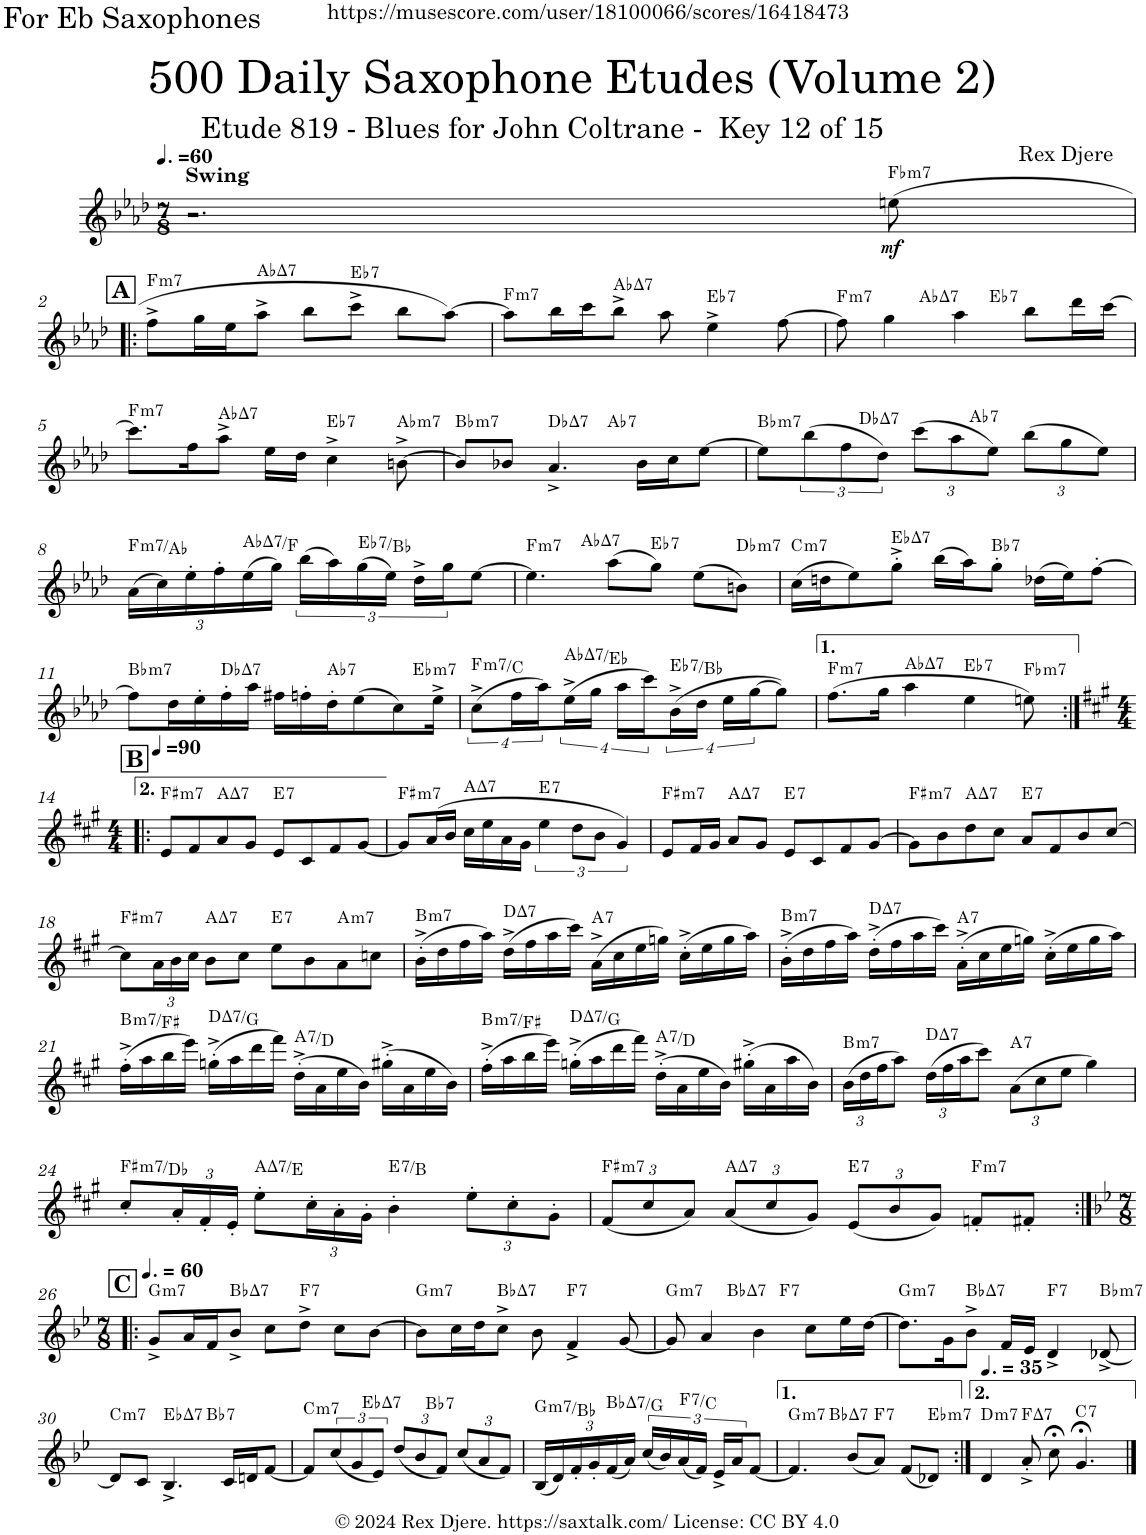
**kern	**dynam	**harte
*part1	*part1	*part1
*staff1	*staff1	*
*I"Alto Saxophone	*	*
*I'A. Sax.	*	*
*clefG2	*	*
*Trd5c9	*	*
*k[b-e-a-d-]	*	*
*M7/8	*	*
*MM90	*	*
=1	=1	=1
!LO:TX:a:B:t=Swing	!	!
2.r	.	.
!	!LO:DY:b	!LO:H:kt=m7
(8een\	mf	Fb:min7
!!LO:LB:g=z
!!LO:REH:place=s1:a:B:cj:fs=14:t=A
=2!|:	=2!|:	=2!|:
!	!	!LO:H:kt=m7
8ff^\L	.	F:min7
16gg\L	.	.
16ee-\J	.	.
!	!	!LO:H:kt=7
8aa-^\J	.	Ab:maj7
8bb-\L	.	.
!	!	!LO:H:kt=7
8ccc^\J	.	Eb:7
8bb-\L	.	.
[8aa-\J)	.	.
=3	=3	=3
!	!	!LO:H:kt=m7
8aa-\L]	.	F:min7
16bb-\L	.	.
16ccc\J	.	.
!	!	!LO:H:kt=7
8bb-^\J	.	Ab:maj7
8aa-\	.	.
!	!	!LO:H:kt=7
4ee-^\	.	Eb:7
[8ff\	.	.
=4	=4	=4
!	!	!LO:H:kt=m7
*^	*	*
*	*^	*	*
8ff\]	4ryy	2ryy	.	F:min7
4gg\	.	.	.	.
!	!	!	!	!LO:H:kt=7
.	2ryy	.	.	Ab:maj7
4aa-\	.	.	.	.
!	!	!	!	!LO:H:kt=7
.	.	4.ryy	.	Eb:7
8bb-\L	.	.	.	.
16ddd-\L	8ryy	.	.	.
[16ccc\JJ	.	.	.	.
!!LO:LB:g=z	!!	!!
=5	=5	=5	=5	=5
!	!	!	!	!LO:H:kt=m7
*v	*v	*v	*	*
8.ccc\L]	.	F:min7
16ff\K	.	.
!	!	!LO:H:kt=7
8aa-^\J	.	Ab:maj7
16ee-\LL	.	.
16dd-\JJ	.	.
!	!	!LO:H:kt=7
4cc^\	.	Eb:7
!	!	!LO:H:kt=m7
[8bn^\	.	Ab:min7
=6	=6	=6
!	!	!LO:H:kt=m7
*^	*	*
8b/L]	2ryy	.	Bb:min7
8b-X/J	.	.	.
!	!	!	!LO:H:kt=7
4.a-^/	.	.	Db:maj7
!	!	!	!LO:H:kt=7
.	4.ryy	.	Ab:7
16b-\LL	.	.	.
16cc\J	.	.	.
[8ee-\J	.	.	.
=7	=7	=7	=7
!	!	!	!LO:H:kt=m7
*	*^	*	*
8ee-\L]	4ryy	2ryy	.	Bb:min7
(12bb-\	.	.	.	.
12ff\	.	.	.	.
!	!	!	!	!LO:H:kt=7
.	2ryy	.	.	Db:maj7
12dd-\J)	.	.	.	.
*Xbrackettup	*	*	*	*
(12ccc\L	.	.	.	.
12aa-\	.	.	.	.
!	!	!	!	!LO:H:kt=7
.	.	4.ryy	.	Ab:7
12ee-\J)	.	.	.	.
(12bb-\L	.	.	.	.
12gg\	.	.	.	.
.	8ryy	.	.	.
12ee-\J)	.	.	.	.
!!LO:LB:g=z	!!	!!
=8	=8	=8	=8	=8
!	!	!	!	!LO:H:kt=m7
*v	*v	*v	*	*
(16a-\LL	.	F:min7/b3
16cc\)	.	.
16ee-'\	.	.
16ff'\	.	.
!	!	!LO:H:kt=7
(16ee-\	.	Ab:maj7/6
16gg\JJ)	.	.
(16bb-\LL	.	.
16aa-\)	.	.
!	!	!LO:H:kt=7
(16gg\	.	Eb:7/5
16ee-\JJ)	.	.
16dd-^\LL	.	.
16gg\J	.	.
[8ee-\J	.	.
=9	=9	=9
!	!	!LO:H:kt=m7
*^	*	*
4.ee-\]	4ryy	.	F:min7
!	!	!	!LO:H:kt=7
.	2ryy	.	Ab:maj7
(8aa-\L	.	.	.
!	!	!	!LO:H:kt=7
8gg\J)	.	.	Eb:7
(8ee-\L	.	.	.
!	!	!	!LO:H:kt=m7
8bn\J)	8ryy	.	Db:min7
=10	=10	=10	=10
!	!	!	!LO:H:kt=m7
*v	*v	*	*
(16cc\LL	.	C:min7
16ddn\J	.	.
8ee-\)	.	.
!	!	!LO:H:kt=7
8gg'^\J	.	Eb:maj7
(16bb-\LL	.	.
16aa-\J)	.	.
!	!	!LO:H:kt=7
8gg'\J	.	Bb:7
(16dd-X\LL	.	.
16ee-\J)	.	.
[8ff'\J	.	.
!!LO:LB:g=z
=11	=11	=11
!	!	!LO:H:kt=m7
*^	*	*
8ff\L]	2.ryy	.	Bb:min7
16dd-\L	.	.	.
16ee-'\	.	.	.
!	!	!	!LO:H:kt=7
16ff'\	.	.	Db:maj7
16aa-\JJ	.	.	.
16ff#X\LL	.	.	.
16ffn'\	.	.	.
!	!	!	!LO:H:kt=7
16dd-'\J	.	.	Ab:7
(8ee-\	.	.	.
8cc\)	.	.	.
!	!	!	!LO:H:kt=m7
.	8ryy	.	Eb:min7
16ee-^\Jk	.	.	.
=12	=12	=12	=12
!	!	!	!LO:H:kt=m7
*v	*v	*	*
(8cc^\L	.	F:min7/5
16ff\L	.	.
16aa-\)	.	.
!	!	!LO:H:kt=7
(16ee-^\	.	Ab:maj7/5
16gg\JJ	.	.
16aa-\LL	.	.
16ccc\)	.	.
!	!	!LO:H:kt=7
(16b-^\	.	Eb:7/5
16dd-\JJ	.	.
16ee-\LL	.	.
[16gg\J	.	.
8gg\J])	.	.
=13	=13	=13
!	!	!LO:H:kt=m7
(8.ff\L	.	F:min7
16gg\Jk	.	.
!	!	!LO:H:kt=7
4aa-\	.	Ab:maj7
!	!	!LO:H:kt=7
4ee-\	.	Eb:7
!	!	!LO:H:kt=m7
8een\)	.	Fb:min7
!!LO:LB:g=z
=14:|!|:	=14:|!|:	=14:|!|:
!!LO:REH:place=s1:a:B:cj:fs=14:t=B
*k[f#c#g#]	*	*
*M4/4	*	*
*MM90	*	*
!	!	!LO:H:kt=m7
8e/L	.	F#:min7
8f#/	.	.
!	!	!LO:H:kt=7
8a/	.	A:maj7
8g#/J	.	.
!	!	!LO:H:kt=7
8e/L	.	E:7
8c#/	.	.
8f#/	.	.
[8g#/J	.	.
=15	=15	=15
!	!	!LO:H:kt=m7
8g#/L]	.	F#:min7
(16a/L	.	.
16b/JJ	.	.
!	!	!LO:H:kt=7
16cc#\LL	.	A:maj7
16ee\	.	.
16a\	.	.
16g#\JJ	.	.
*brackettup	*	*
!	!	!LO:H:kt=7
6ee\	.	E:7
12dd\L	.	.
12b\J	.	.
6g#/)	.	.
=16	=16	=16
!	!	!LO:H:kt=m7
8e/L	.	F#:min7
16f#/L	.	.
16g#/JJ	.	.
!	!	!LO:H:kt=7
8a/L	.	A:maj7
8g#/J	.	.
!	!	!LO:H:kt=7
8e/L	.	E:7
8c#/	.	.
8f#/	.	.
[8g#/J	.	.
=17	=17	=17
!	!	!LO:H:kt=m7
8g#\L]	.	F#:min7
8b\	.	.
!	!	!LO:H:kt=7
8dd\	.	A:maj7
8cc#\J	.	.
!	!	!LO:H:kt=7
8a/L	.	E:7
8f#/	.	.
8b/	.	.
[8cc#/J	.	.
!!LO:LB:g=z
=18	=18	=18
!	!	!LO:H:kt=m7
8cc#\L]	.	F#:min7
*Xbrackettup	*	*
24a\L	.	.
24b\	.	.
24cc#\JJ	.	.
!	!	!LO:H:kt=7
8b\L	.	A:maj7
8cc#\J	.	.
!	!	!LO:H:kt=7
8ee\L	.	E:7
8b\	.	.
!	!	!LO:H:kt=m7
8a\	.	A:min7
8ccn\J	.	.
=19	=19	=19
!	!	!LO:H:kt=m7
(16b'^\LL	.	B:min7
16dd\	.	.
16ff#\	.	.
16aa\JJ)	.	.
!	!	!LO:H:kt=7
(16dd^\LL	.	D:maj7
16ff#\	.	.
16aa\	.	.
16ccc#\JJ)	.	.
!	!	!LO:H:kt=7
(16a^\LL	.	A:7
16cc#\	.	.
16ee\	.	.
16ggn\JJ)	.	.
(16cc#'^\LL	.	.
16ee\	.	.
16gg\	.	.
16aa\JJ)	.	.
=20	=20	=20
!	!	!LO:H:kt=m7
(16b'^\LL	.	B:min7
16dd\	.	.
16ff#\	.	.
16aa\JJ)	.	.
!	!	!LO:H:kt=7
(16dd'^\LL	.	D:maj7
16ff#\	.	.
16aa\	.	.
16ccc#\JJ)	.	.
!	!	!LO:H:kt=7
(16a'^\LL	.	A:7
16cc#\	.	.
16ee\	.	.
16ggn\JJ)	.	.
(16cc#'^\LL	.	.
16ee\	.	.
16gg\	.	.
16aa\JJ)	.	.
!!LO:LB:g=z
=21	=21	=21
!	!	!LO:H:kt=m7
(16ff#'^\LL	.	B:min7/5
16aa\	.	.
16bb\	.	.
16eee\JJ)	.	.
!	!	!LO:H:kt=7
(16ggn'^\LL	.	D:maj7/4
16aa\	.	.
16ddd\	.	.
16fff#\JJ)	.	.
!	!	!LO:H:kt=7
(16dd'^\LL	.	A:7/4
16a\	.	.
16ee\	.	.
16b\JJ)	.	.
(16gg#X'^\LL	.	.
16a\	.	.
16ee\	.	.
16b\JJ)	.	.
=22	=22	=22
!	!	!LO:H:kt=m7
(16ff#'^\LL	.	B:min7/5
16aa\	.	.
16bb\	.	.
16eee\JJ)	.	.
!	!	!LO:H:kt=7
(16ggn'^\LL	.	D:maj7/4
16aa\	.	.
16ddd\	.	.
16fff#\JJ)	.	.
!	!	!LO:H:kt=7
(16dd'^\LL	.	A:7/4
16a\	.	.
16ee\	.	.
16b\JJ)	.	.
(16gg#X'^\LL	.	.
16a\	.	.
16aa\	.	.
16b\JJ)	.	.
=23	=23	=23
!	!	!LO:H:kt=m7
(24b\LL	.	B:min7
24dd\	.	.
24ff#\J	.	.
8aa\J)	.	.
!	!	!LO:H:kt=7
(24dd\LL	.	D:maj7
24ff#\	.	.
24aa\J	.	.
8ccc#\J)	.	.
!	!	!LO:H:kt=7
(12a\L	.	A:7
12cc#\	.	.
12ee\J	.	.
4gg#\)	.	.
!!LO:LB:g=z
=24	=24	=24
!	!	!LO:H:kt=m7
8cc#'/L	.	F#:min7/bb6
24a'/L	.	.
24f#'/	.	.
24e'/JJ	.	.
!	!	!LO:H:kt=7
8ee'\L	.	A:maj7/5
24cc#'\L	.	.
24a'\	.	.
24g#'\JJ	.	.
!	!	!LO:H:kt=7
4b'\	.	E:7/5
12ee'\L	.	.
12cc#'\	.	.
12g#'\J	.	.
=25	=25	=25
!	!	!LO:H:kt=m7
(12f#/L	.	F#:min7
12cc#/	.	.
12a/J)	.	.
!	!	!LO:H:kt=7
(12a/L	.	A:maj7
12cc#/	.	.
12g#/J)	.	.
!	!	!LO:H:kt=7
(12e/L	.	E:7
12b/	.	.
12g#/J)	.	.
!	!	!LO:H:kt=m7
8fn'/L	.	F:min7
8f#X'/J	.	.
!!LO:LB:g=z
=26:|!|:	=26:|!|:	=26:|!|:
!!LO:REH:place=s1:a:B:cj:fs=14:t=C
*k[b-e-]	*	*
*M7/8	*	*
*MM90	*	*
!	!	!LO:H:kt=m7
8g^/L	.	G:min7
16a/L	.	.
16f/J	.	.
!	!	!LO:H:kt=7
8b-^/J	.	Bb:maj7
8cc\L	.	.
!	!	!LO:H:kt=7
8dd^\J	.	F:7
8cc\L	.	.
[8b-\J	.	.
=27	=27	=27
!	!	!LO:H:kt=m7
8b-\L]	.	G:min7
16cc\L	.	.
16dd\J	.	.
!	!	!LO:H:kt=7
8cc^\J	.	Bb:maj7
8b-\	.	.
!	!	!LO:H:kt=7
4f^/	.	F:7
[8g/	.	.
=28	=28	=28
!	!	!LO:H:kt=m7
*^	*	*
*	*^	*	*
8g/]	4ryy	2ryy	.	G:min7
4a/	.	.	.	.
!	!	!	!	!LO:H:kt=7
.	2ryy	.	.	Bb:maj7
4b-\	.	.	.	.
!	!	!	!	!LO:H:kt=7
.	.	4.ryy	.	F:7
8cc\L	.	.	.	.
16ee-\L	8ryy	.	.	.
[16dd\JJ	.	.	.	.
=29	=29	=29	=29	=29
!	!	!	!	!LO:H:kt=m7
*v	*v	*v	*	*
8.dd\L]	.	G:min7
16g\K	.	.
!	!	!LO:H:kt=7
8b-^\J	.	Bb:maj7
16f/LL	.	.
16e-/JJ	.	.
!	!	!LO:H:kt=7
4d^/	.	F:7
!	!	!LO:H:kt=m7
[8d-X^/	.	Bb:min7
!!LO:LB:g=z
=30	=30	=30
!	!	!LO:H:kt=m7
*^	*	*
8d-/L]	2ryy	.	C:min7
8c/J	.	.	.
!	!	!	!LO:H:kt=7
4.B-^/	.	.	Eb:maj7
!	!	!	!LO:H:kt=7
.	4.ryy	.	Bb:7
16c/LL	.	.	.
16dn/J	.	.	.
[8f/J	.	.	.
=31	=31	=31	=31
!	!	!	!LO:H:kt=m7
*	*^	*	*
8f/L]	4ryy	2ryy	.	C:min7
*brackettup	*	*	*	*
(12cc/	.	.	.	.
12g/	.	.	.	.
!	!	!	!	!LO:H:kt=7
.	2ryy	.	.	Eb:maj7
12e-/J)	.	.	.	.
*Xbrackettup	*	*	*	*
(12dd/L	.	.	.	.
12b-/	.	.	.	.
!	!	!	!	!LO:H:kt=7
.	.	4.ryy	.	Bb:7
12f/J)	.	.	.	.
(12cc/L	.	.	.	.
12a/	.	.	.	.
.	8ryy	.	.	.
12f/J)	.	.	.	.
=32	=32	=32	=32	=32
!	!	!	!	!LO:H:kt=m7
*v	*v	*v	*	*
(16B-/LL	.	G:min7/b3
16d/)	.	.
16f'/	.	.
16g'/	.	.
!	!	!LO:H:kt=7
(16f/	.	Bb:maj7/6
16a/JJ)	.	.
(16cc/LL	.	.
16b-/)	.	.
!	!	!LO:H:kt=7
(16a/	.	F:7/5
16f/JJ)	.	.
16e-^/LL	.	.
16a/J	.	.
[8f/J	.	.
=33	=33	=33
!	!	!LO:H:kt=m7
*^	*	*
4.f/]	4ryy	.	G:min7
!	!	!	!LO:H:kt=7
.	2ryy	.	Bb:maj7
(8b-/L	.	.	.
!	!	!	!LO:H:kt=7
8a/J)	.	.	F:7
(8f/L	.	.	.
!	!	!	!LO:H:kt=m7
8d-X/J)	8ryy	.	Eb:min7
*v	*v	*	*
=34:|!	=34:|!	=34:|!
*MM53	*	*
*^	*	*
!	!	!	!LO:H:kt=m7
*v	*v	*	*
4d/	.	D:min7
!	!	!LO:H:kt=7
8a'^/	.	F:maj7
8cc;<\	.	.
!	!	!LO:H:kt=7
4.g;</	.	C:7
==	==	==
*-	*-	*-
